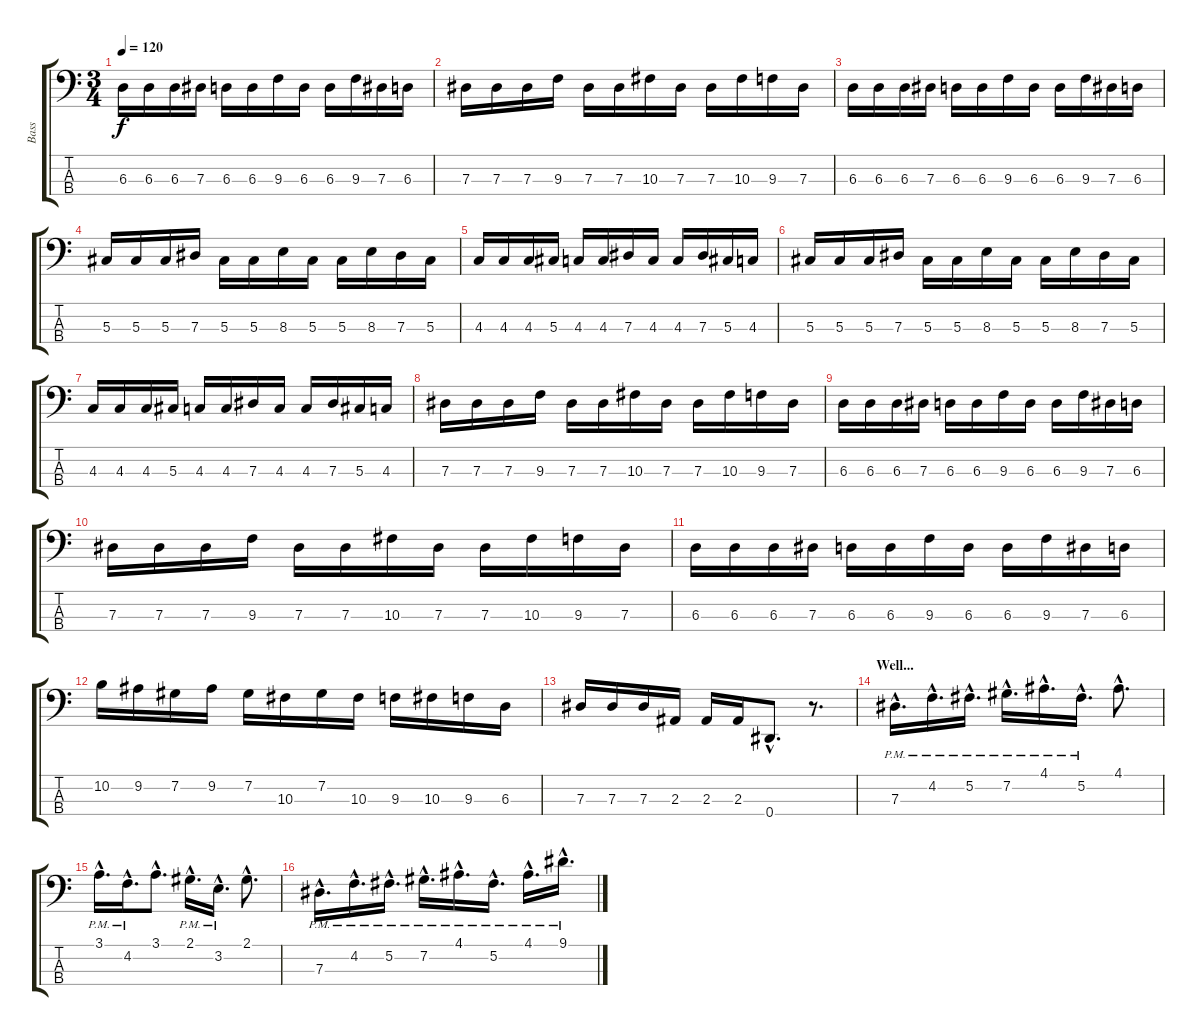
\track ("Bass" "Bass") {instrument electricbassfinger}
\staff {score tabs}
\tuning (Gb2 Db2 Ab1 Eb1) {hide}
\ts (3 4)
\tempo 120
\clef f4
\ks c
6.3.16{dy f} 6.3.16 6.3.16 7.3.16 6.3.16 6.3.16 9.3.16 6.3.16 6.3.16 9.3.16 7.3.16 6.3.16 |
7.3.16 7.3.16 7.3.16 9.3.16 7.3.16 7.3.16 10.3.16 7.3.16 7.3.16 10.3.16 9.3.16 7.3.16 |
6.3.16 6.3.16 6.3.16 7.3.16 6.3.16 6.3.16 9.3.16 6.3.16 6.3.16 9.3.16 7.3.16 6.3.16 |
5.3.16 5.3.16 5.3.16 7.3.16 5.3.16 5.3.16 8.3.16 5.3.16 5.3.16 8.3.16 7.3.16 5.3.16 |
4.3.16 4.3.16 4.3.16 5.3.16 4.3.16 4.3.16 7.3.16 4.3.16 4.3.16 7.3.16 5.3.16 4.3.16 |
5.3.16 5.3.16 5.3.16 7.3.16 5.3.16 5.3.16 8.3.16 5.3.16 5.3.16 8.3.16 7.3.16 5.3.16 |
4.3.16 4.3.16 4.3.16 5.3.16 4.3.16 4.3.16 7.3.16 4.3.16 4.3.16 7.3.16 5.3.16 4.3.16 |
7.3.16 7.3.16 7.3.16 9.3.16 7.3.16 7.3.16 10.3.16 7.3.16 7.3.16 10.3.16 9.3.16 7.3.16 |
6.3.16 6.3.16 6.3.16 7.3.16 6.3.16 6.3.16 9.3.16 6.3.16 6.3.16 9.3.16 7.3.16 6.3.16 |
7.3.16 7.3.16 7.3.16 9.3.16 7.3.16 7.3.16 10.3.16 7.3.16 7.3.16 10.3.16 9.3.16 7.3.16 |
6.3.16 6.3.16 6.3.16 7.3.16 6.3.16 6.3.16 9.3.16 6.3.16 6.3.16 9.3.16 7.3.16 6.3.16 |
10.2.16 9.2.16 7.2.16 9.2.16 7.2.16 10.3.16 7.2.16 10.3.16 9.3.16 10.3.16 9.3.16 6.3.16 |
7.3.16 7.3.16 7.3.16 2.3.16 2.3.16 2.3.16 0.4{hac}.8{d} r.8{d} |
\section ("" "Well...")
7.3{hac pm}.16{d} 4.2{hac pm}.16{d} 5.2{hac pm}.16{d} 7.2{hac pm}.16{d} 4.1{hac pm}.16{d} 5.2{hac pm}.16{d} 4.1{hac}.8{d} |
3.1{hac pm}.16{d} 4.2{hac pm}.16{d} 3.1{hac}.8{d} 2.1{hac pm}.16{d} 3.2{hac pm}.16{d} 2.1{hac}.8{d} |
7.3{hac pm}.16{d} 4.2{hac pm}.16{d} 5.2{hac pm}.16{d} 7.2{hac pm}.16{d} 4.1{hac pm}.16{d} 5.2{hac pm}.16{d} 4.1{hac pm}.16{d} 9.1{hac pm}.16{d}
